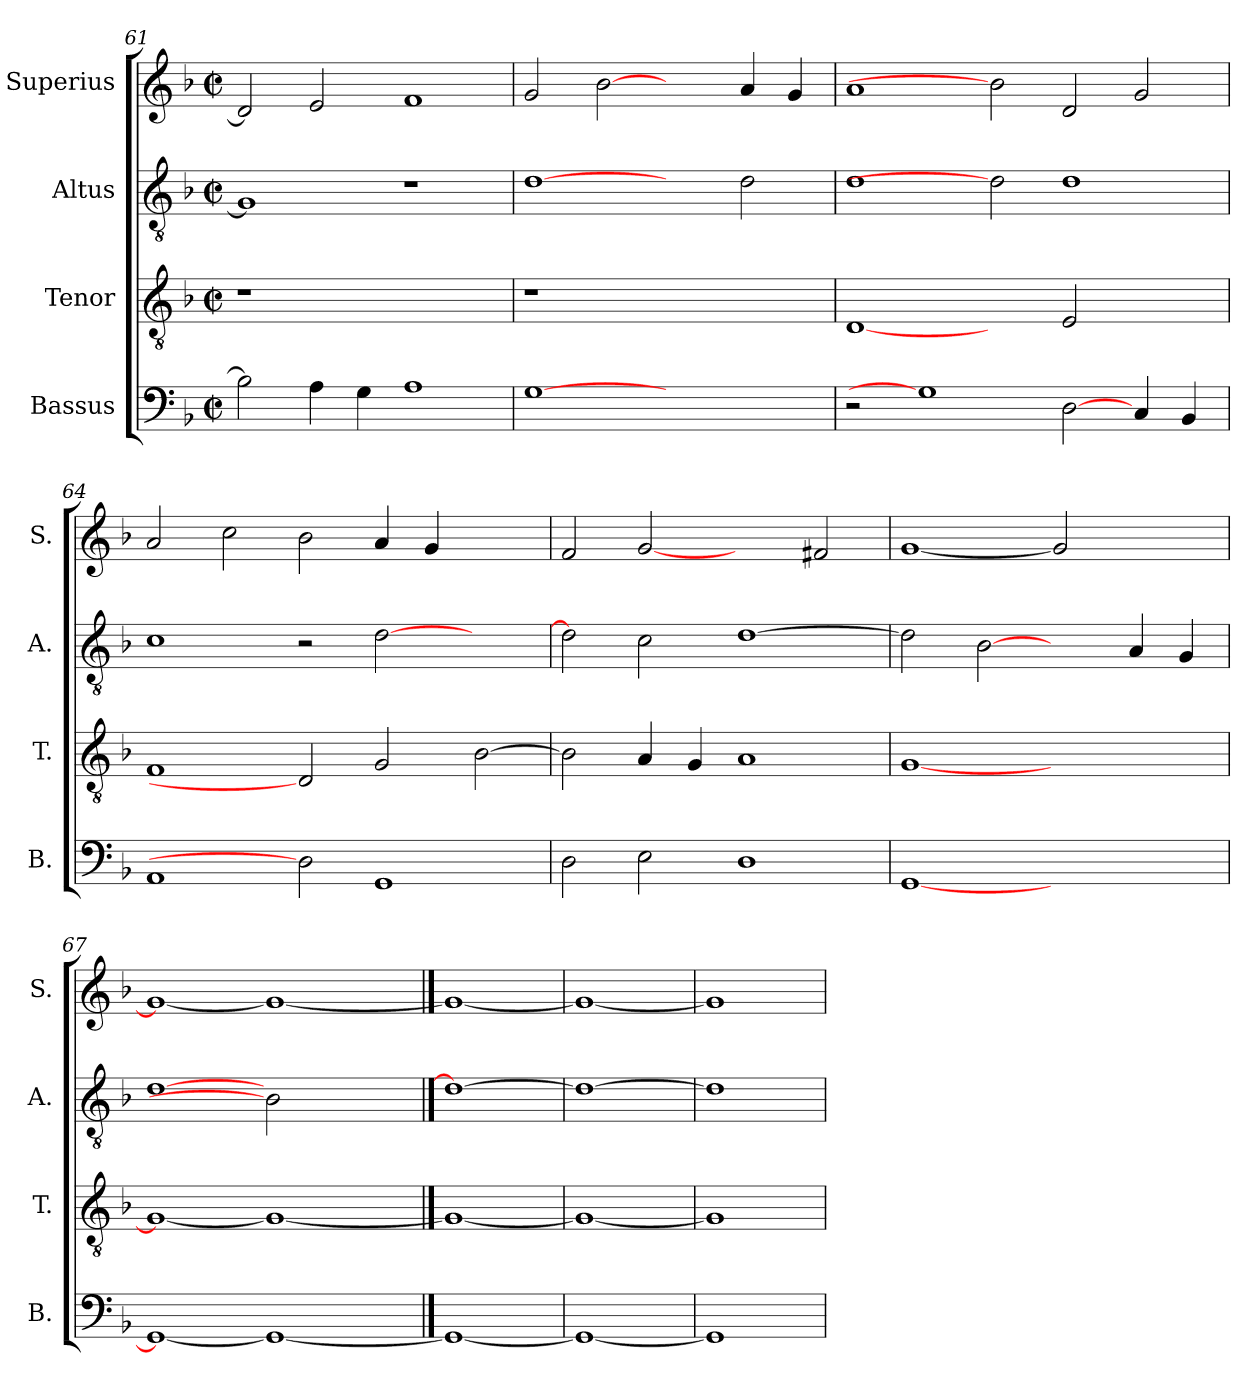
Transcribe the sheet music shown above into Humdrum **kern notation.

**kern	**kern	**kern	**kern
*part4	*part3	*part2	*part1
*staff4	*staff3	*staff2	*staff1
*I"Bassus	*I"Tenor	*I"Altus	*I"Superius
*I'B.	*I'T.	*I'A.	*I'S.
*clefF4	*clefGv2	*clefGv2	*clefG2
*	*ITrd7c12	*ITrd7c12	*
*k[b-]	*k[b-]	*k[b-]	*k[b-]
*F:	*F:	*F:	*F:
*M2/2	*M2/2	*M2/2	*M2/2
*met(c|)	*met(c|)	*met(c|)	*met(c|)
=61	=61	=61	=61
!	!LO:N:vis=1	!	!
2B-i\]	1r	1GGi]	2di/]
4Ai\	.	.	2ei/
4Gi\	.	.	.
1Ai	1ryy	1r	1fi
=62	=62	=62	=62
!	!LO:N:vis=1	!	!
[1Gi	1r	[1Di	2gi/
.	.	.	[2b-i
1ryy	1ryy	2ryy	2ryy
.	.	2Di\	4ai/
.	.	.	4gi/
=63	=63	=63	=63
2r	[1DDi	1Di	1ai
1Gi]	.	.	.
.	2ryy	2Di]	2b-i]
[2Di	2EEi/	1Di	2di/
4Ci/	2ryy	.	2gi/
4BB-i/	.	.	.
!!LO:LB:g=z
=64	=64	=64	=64
1AAi	1FFi	1Ci	2ai/
.	.	.	2cci\
2Di]	2DDi]	2r	2b-i\
1GGi	2GGi/	[>2Di\	4ai/
.	.	.	4gi/
.	[>2BB-i\	2ryy	2ryy
=65	=65	=65	=65
2Di\	2BB-i\]	2Di\]	2fi/
2Ei\	4AAi/	2Ci\	[2gi
.	4GGi/	.	.
1Di	1AAi	[>1Di	2ryy
.	.	.	2f#Xi/
=66	=66	=66	=66
[<1GGi	[<1GGi	2Di\]	[<1gi
.	.	[2BB-i	.
1ryy	1ryy	2ryy	2gi]
.	.	4AAi/	2ryy
.	.	4GGi/	.
=67	=67	=67	=67
1GGi_<	1GGi_<	[1Di	1gi_<
1GGi_	1GGi_	2BB-i]	1gi_
.	.	2ryy	.
==68	==68	==68	==68
1GGi_	1GGi_	1Di_	1gi_
=69	=69	=69	=69
1GGi_	1GGi_	1Di_	1gi_
=70	=70	=70	=70
1GGi]	1GGi]	1Di]	1gi]
=	=	=	=
*-	*-	*-	*-
